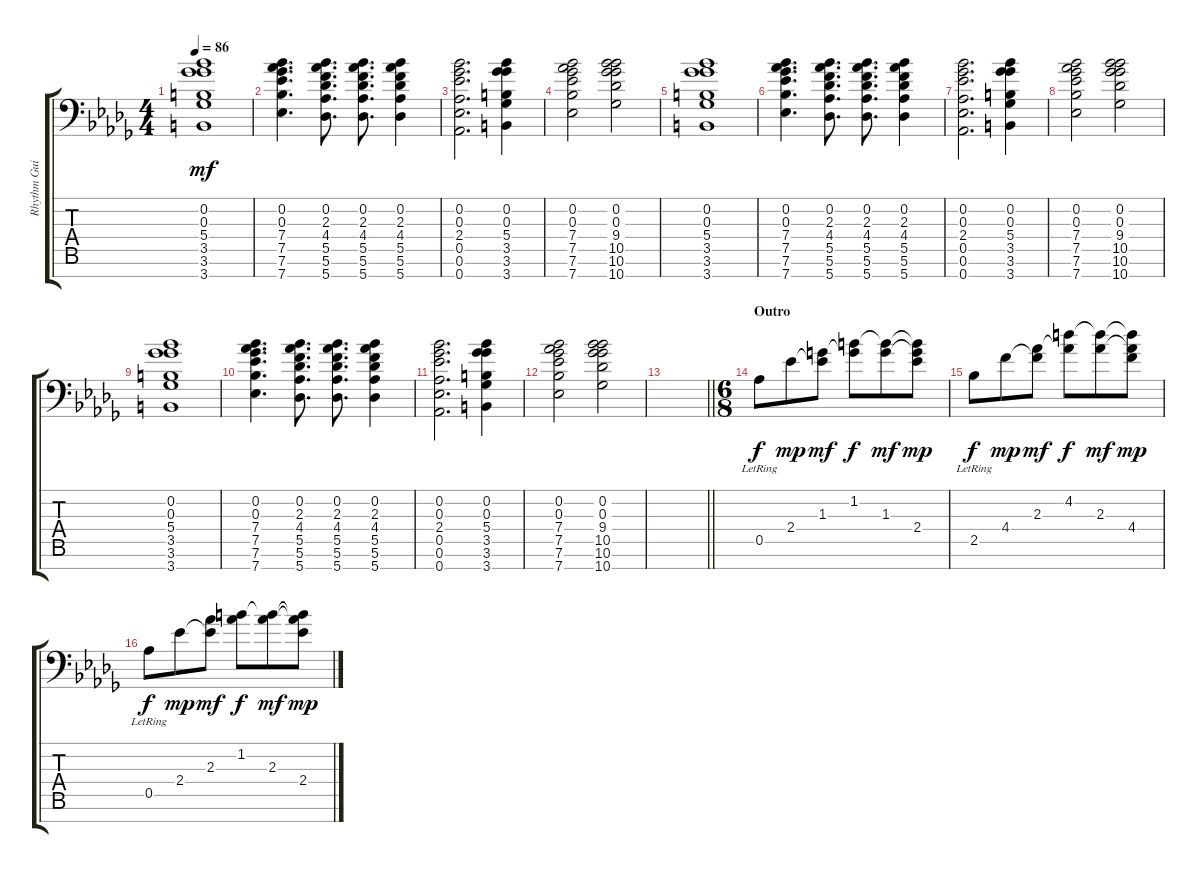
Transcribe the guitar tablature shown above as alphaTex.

\track ("Rhythm Guitar 1" "Rhythm Gui") {instrument distortionguitar}
\staff {score tabs}
\tuning (Eb4 Bb3 Gb3 Db3 Ab2 Eb2 Ab1) {hide}
\ts (4 4)
\tempo 86
\clef f4
\ks bbminor
(0.2 0.3 5.4 3.5 3.6 3.7).1{dy mf} |
(0.2 0.3 7.4 7.5 7.6 7.7).4{d} (0.2 2.3 4.4 5.5 5.6 5.7).8{d} (0.2 2.3 4.4 5.5 5.6 5.7).8{d} (0.2 2.3 4.4 5.5 5.6 5.7).4 |
(0.2 0.3 2.4 0.5 0.6 0.7).2{d} (0.2 0.3 5.4 3.5 3.6 3.7).4 |
(0.2 0.3 7.4 7.5 7.6 7.7).2 (0.2 0.3 9.4 10.5 10.6 10.7).2 |
(0.2 0.3 5.4 3.5 3.6 3.7).1 |
(0.2 0.3 7.4 7.5 7.6 7.7).4{d} (0.2 2.3 4.4 5.5 5.6 5.7).8{d} (0.2 2.3 4.4 5.5 5.6 5.7).8{d} (0.2 2.3 4.4 5.5 5.6 5.7).4 |
(0.2 0.3 2.4 0.5 0.6 0.7).2{d} (0.2 0.3 5.4 3.5 3.6 3.7).4 |
(0.2 0.3 7.4 7.5 7.6 7.7).2 (0.2 0.3 9.4 10.5 10.6 10.7).2 |
(0.2 0.3 5.4 3.5 3.6 3.7).1 |
(0.2 0.3 7.4 7.5 7.6 7.7).4{d} (0.2 2.3 4.4 5.5 5.6 5.7).8{d} (0.2 2.3 4.4 5.5 5.6 5.7).8{d} (0.2 2.3 4.4 5.5 5.6 5.7).4 |
(0.2 0.3 2.4 0.5 0.6 0.7).2{d} (0.2 0.3 5.4 3.5 3.6 3.7).4 |
(0.2 0.3 7.4 7.5 7.6 7.7).2 (0.2 0.3 9.4 10.5 10.6 10.7).2 |
\barLineRight lightlight
|
\ts (6 8)
\section ("" "Outro")
0.5{lr}.8{dy f volume 12 balance 8 instrument distortionguitar} 2.4.8{dy mp} (1.3 2.4{t}).8{dy mf} (1.2 1.3{t}).8{dy f} (1.2{t} 1.3).8{dy mf} (1.2{t} 1.3{t} 2.4).8{dy mp} |
2.5{lr}.8{dy f} 4.4.8{dy mp} (2.3 4.4{t}).8{dy mf} (4.2 2.3{t}).8{dy f} (4.2{t} 2.3).8{dy mf} (4.2{t} 2.3{t} 4.4).8{dy mp} |
0.5{lr}.8{dy f} 2.4.8{dy mp} (2.3 2.4{t}).8{dy mf} (1.2 2.3{t}).8{dy f} (1.2{t} 2.3).8{dy mf} (1.2{t} 2.3{t} 2.4).8{dy mp}
